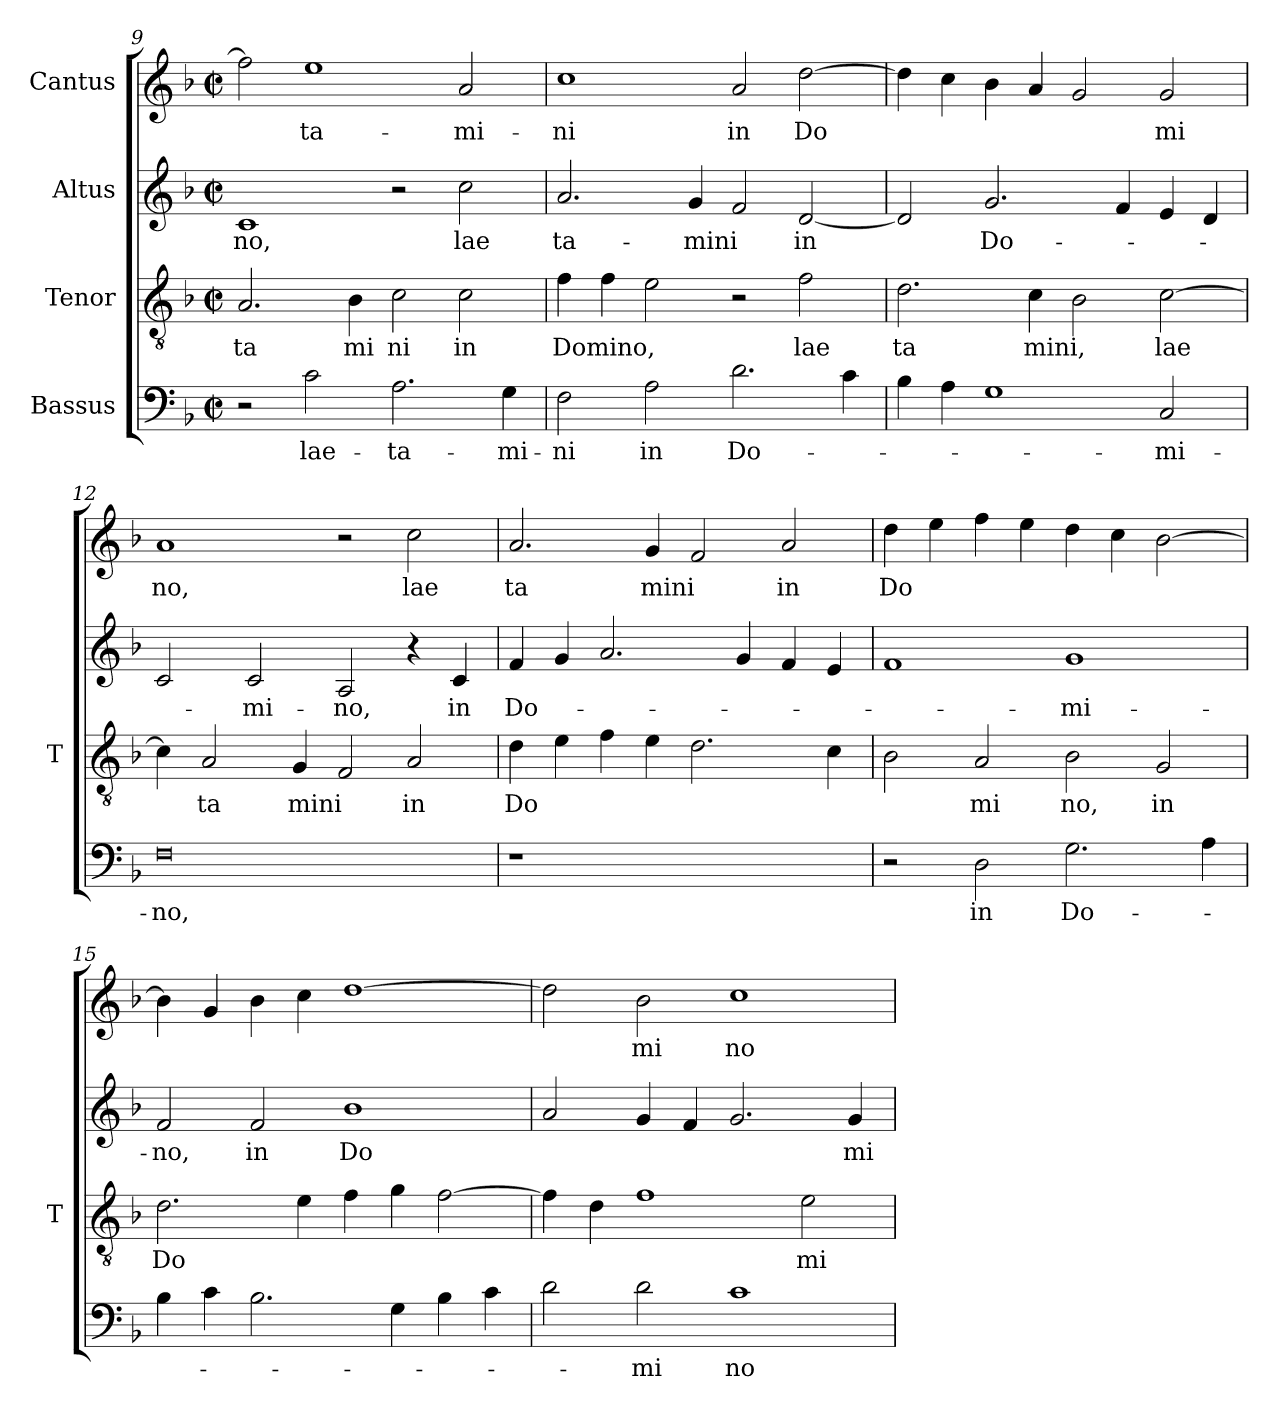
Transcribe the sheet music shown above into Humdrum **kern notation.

**kern	**text	**kern	**text	**kern	**text	**kern	**text
*part4	*part4	*part3	*part3	*part2	*part2	*part1	*part1
*staff4	*staff4	*staff3	*staff3	*staff2	*staff2	*staff1	*staff1
*I"Bassus	*	*I"Tenor	*	*I"Altus	*	*I"Cantus	*
*	*	*I'T	*	*	*	*	*
*clefF4	*	*clefGv2	*	*clefG2	*	*clefG2	*
*k[b-]	*	*k[b-]	*	*k[b-]	*	*k[b-]	*
*M2/2	*	*M2/2	*	*M2/2	*	*M2/2	*
*met(c|)	*	*met(c|)	*	*met(c|)	*	*met(c|)	*
=9	=9	=9	=9	=9	=9	=9	=9
!	!	!	!LO:LY:b	!	!LO:LY:b	!	!
2r	.	2.A/	ta	1c	no,	2ff\]	.
!	!LO:LY:b	!	!	!	!	!	!LO:LY:b
2c\	lae-	.	.	.	.	1ee	-ta-
!	!	!	!LO:LY:b	!	!	!	!
.	.	4B-\	mi	.	.	.	.
!	!LO:LY:b	!	!LO:LY:b	!	!	!	!
2.A\	-ta-	2c\	ni	2r	.	.	.
!	!	!	!LO:LY:b	!	!LO:LY:b	!	!LO:LY:b
.	.	2c\	in	2cc\	lae	2a/	-mi-
!	!LO:LY:b	!	!	!	!	!	!
4G\	-mi-	.	.	.	.	.	.
!!LO:LB:g=z
=10	=10	=10	=10	=10	=10	=10	=10
!	!LO:LY:b	!	!LO:LY:b	!	!LO:LY:b	!	!LO:LY:b
2F\	-ni	4f\	Domino,	2.a/	ta-	1cc	-ni
.	.	4f\	.	.	.	.	.
!	!LO:LY:b	!	!	!	!	!	!
2A\	in	2e\	.	.	.	.	.
!	!	!	!	!	!LO:LY:b	!	!
.	.	.	.	4g/	-mini	.	.
!	!LO:LY:b	!	!	!	!	!	!LO:LY:b
2.d\	Do-	2r	.	2f/	.	2a/	in
!	!	!	!LO:LY:b	!	!LO:LY:b	!	!LO:LY:b
.	.	2f\	lae	[2d/	in	[2dd\	Do
4c\	.	.	.	.	.	.	.
=11	=11	=11	=11	=11	=11	=11	=11
!	!	!	!LO:LY:b	!	!	!	!
4B-\	.	2.d\	ta	2d/]	.	4dd\]	.
4A\	.	.	.	.	.	4cc\	.
!	!	!	!	!	!LO:LY:b	!	!
1G	.	.	.	2.g/	Do-	4b-\	.
!	!	!	!LO:LY:b	!	!	!	!
.	.	4c\	mini,	.	.	4a/	.
.	.	2B-\	.	.	.	2g/	.
.	.	.	.	4f/	.	.	.
!	!LO:LY:b	!	!LO:LY:b	!	!	!	!LO:LY:b
2C/	-mi-	[2c\	lae	4e/	.	2g/	mi
.	.	.	.	4d/	.	.	.
=12	=12	=12	=12	=12	=12	=12	=12
!	!LO:LY:b	!	!	!	!	!	!LO:LY:b
0F	-no,	4c\]	.	2c/	.	1a	no,
!	!	!	!LO:LY:b	!	!	!	!
.	.	2A/	ta	.	.	.	.
!	!	!	!	!	!LO:LY:b	!	!
.	.	.	.	2c/	-mi-	.	.
!	!	!	!LO:LY:b	!	!	!	!
.	.	4G/	mini	.	.	.	.
!	!	!	!	!	!LO:LY:b	!	!
.	.	2F/	.	2A/	-no,	2r	.
!	!	!	!LO:LY:b	!	!	!	!LO:LY:b
.	.	2A/	in	4r	.	2cc\	lae
!	!	!	!	!	!LO:LY:b	!	!
.	.	.	.	4c/	in	.	.
=13	=13	=13	=13	=13	=13	=13	=13
!	!	!	!LO:LY:b	!	!LO:LY:b	!	!LO:LY:b
1r	.	4d\	Do	4f/	Do-	2.a/	ta
.	.	4e\	.	4g/	.	.	.
.	.	4f\	.	2.a/	.	.	.
!	!	!	!	!	!	!	!LO:LY:b
.	.	4e\	.	.	.	4g/	mini
1ryy	.	2.d\	.	.	.	2f/	.
.	.	.	.	4g/	.	.	.
!	!	!	!	!	!	!	!LO:LY:b
.	.	.	.	4f/	.	2a/	in
.	.	4c\	.	4e/	.	.	.
=14	=14	=14	=14	=14	=14	=14	=14
!	!	!	!	!	!	!	!LO:LY:b
2r	.	2B-\	.	1f	.	4dd\	Do
.	.	.	.	.	.	4ee\	.
!	!LO:LY:b	!	!LO:LY:b	!	!	!	!
2D\	in	2A/	mi	.	.	4ff\	.
.	.	.	.	.	.	4ee\	.
!	!LO:LY:b	!	!LO:LY:b	!	!LO:LY:b	!	!
2.G\	Do-	2B-\	no,	1g	-mi-	4dd\	.
.	.	.	.	.	.	4cc\	.
!	!	!	!LO:LY:b	!	!	!	!
.	.	2G/	in	.	.	[2b-\	.
4A\	.	.	.	.	.	.	.
!!LO:PB:g=z
=15	=15	=15	=15	=15	=15	=15	=15
!	!	!	!LO:LY:b	!	!LO:LY:b	!	!
4B-\	.	2.d\	Do	2f/	-no,	4b-\]	.
4c\	.	.	.	.	.	4g/	.
!	!	!	!	!	!LO:LY:b	!	!
2.B-\	.	.	.	2f/	in	4b-\	.
.	.	4e\	.	.	.	4cc\	.
!	!	!	!	!	!LO:LY:b	!	!
.	.	4f\	.	1b-	Do	[1dd	.
4G\	.	4g\	.	.	.	.	.
4B-\	.	[2f\	.	.	.	.	.
4c\	.	.	.	.	.	.	.
=16	=16	=16	=16	=16	=16	=16	=16
2d\	.	4f\]	.	2a/	.	2dd\]	.
.	.	4d\	.	.	.	.	.
!	!LO:LY:b	!	!	!	!	!	!LO:LY:b
2d\	-mi	1f	.	4g/	.	2b-\	mi
.	.	.	.	4f/	.	.	.
!	!LO:LY:b	!	!	!	!	!	!LO:LY:b
1c	no	.	.	2.g/	.	1cc	no
!	!	!	!LO:LY:b	!	!	!	!
.	.	2e\	mi	.	.	.	.
!	!	!	!	!	!LO:LY:b	!	!
.	.	.	.	4g/	mi	.	.
=	=	=	=	=	=	=	=
*-	*-	*-	*-	*-	*-	*-	*-
